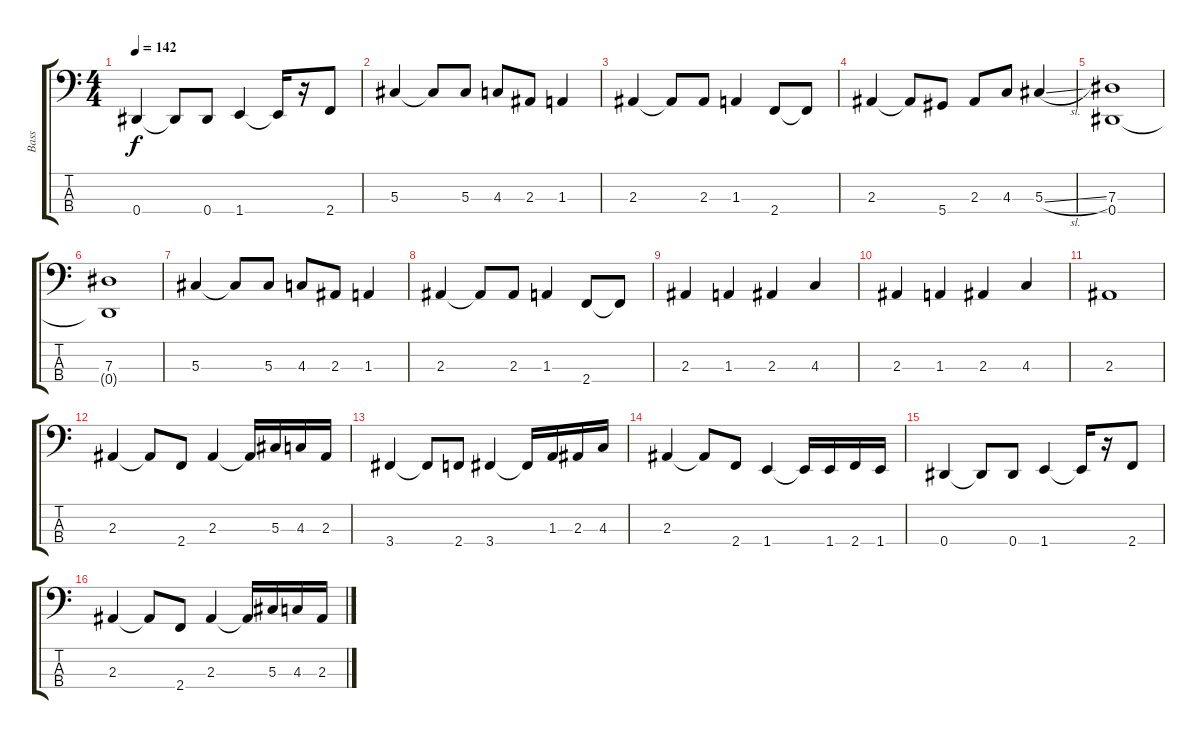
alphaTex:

\track ("Bass" "Bass") {instrument electricbasspick}
\staff {score tabs}
\tuning (Gb2 Db2 Ab1 Eb1) {hide}
\ts (4 4)
\tempo 142
\clef f4
\ks c
0.4.4{dy f} 0.4{t}.8 0.4.8 1.4.4 1.4{t}.16 r.16 2.4.8 |
5.3.4 5.3{t}.8 5.3.8 4.3.8 2.3.8 1.3.4 |
2.3.4 2.3{t}.8 2.3.8 1.3.4 2.4.8 2.4{t}.8 |
2.3.4 2.3{t}.8 5.4.8 2.3.8 4.3.8 5.3{sl}.4 |
(7.3 0.4).1 |
(7.3 0.4{t}).1 |
5.3.4 5.3{t}.8 5.3.8 4.3.8 2.3.8 1.3.4 |
2.3.4 2.3{t}.8 2.3.8 1.3.4 2.4.8 2.4{t}.8 |
2.3.4 1.3.4 2.3.4 4.3.4 |
2.3.4 1.3.4 2.3.4 4.3.4 |
2.3.1 |
2.3.4 2.3{t}.8 2.4.8 2.3.4 2.3{t}.16 5.3.16 4.3.16 2.3.16 |
3.4.4 3.4{t}.8 2.4.8 3.4.4 3.4{t}.16 1.3.16 2.3.16 4.3.16 |
2.3.4 2.3{t}.8 2.4.8 1.4.4 1.4{t}.16 1.4.16 2.4.16 1.4.16 |
0.4.4 0.4{t}.8 0.4.8 1.4.4 1.4{t}.16 r.16 2.4.8 |
2.3.4 2.3{t}.8 2.4.8 2.3.4 2.3{t}.16 5.3.16 4.3.16 2.3.16
